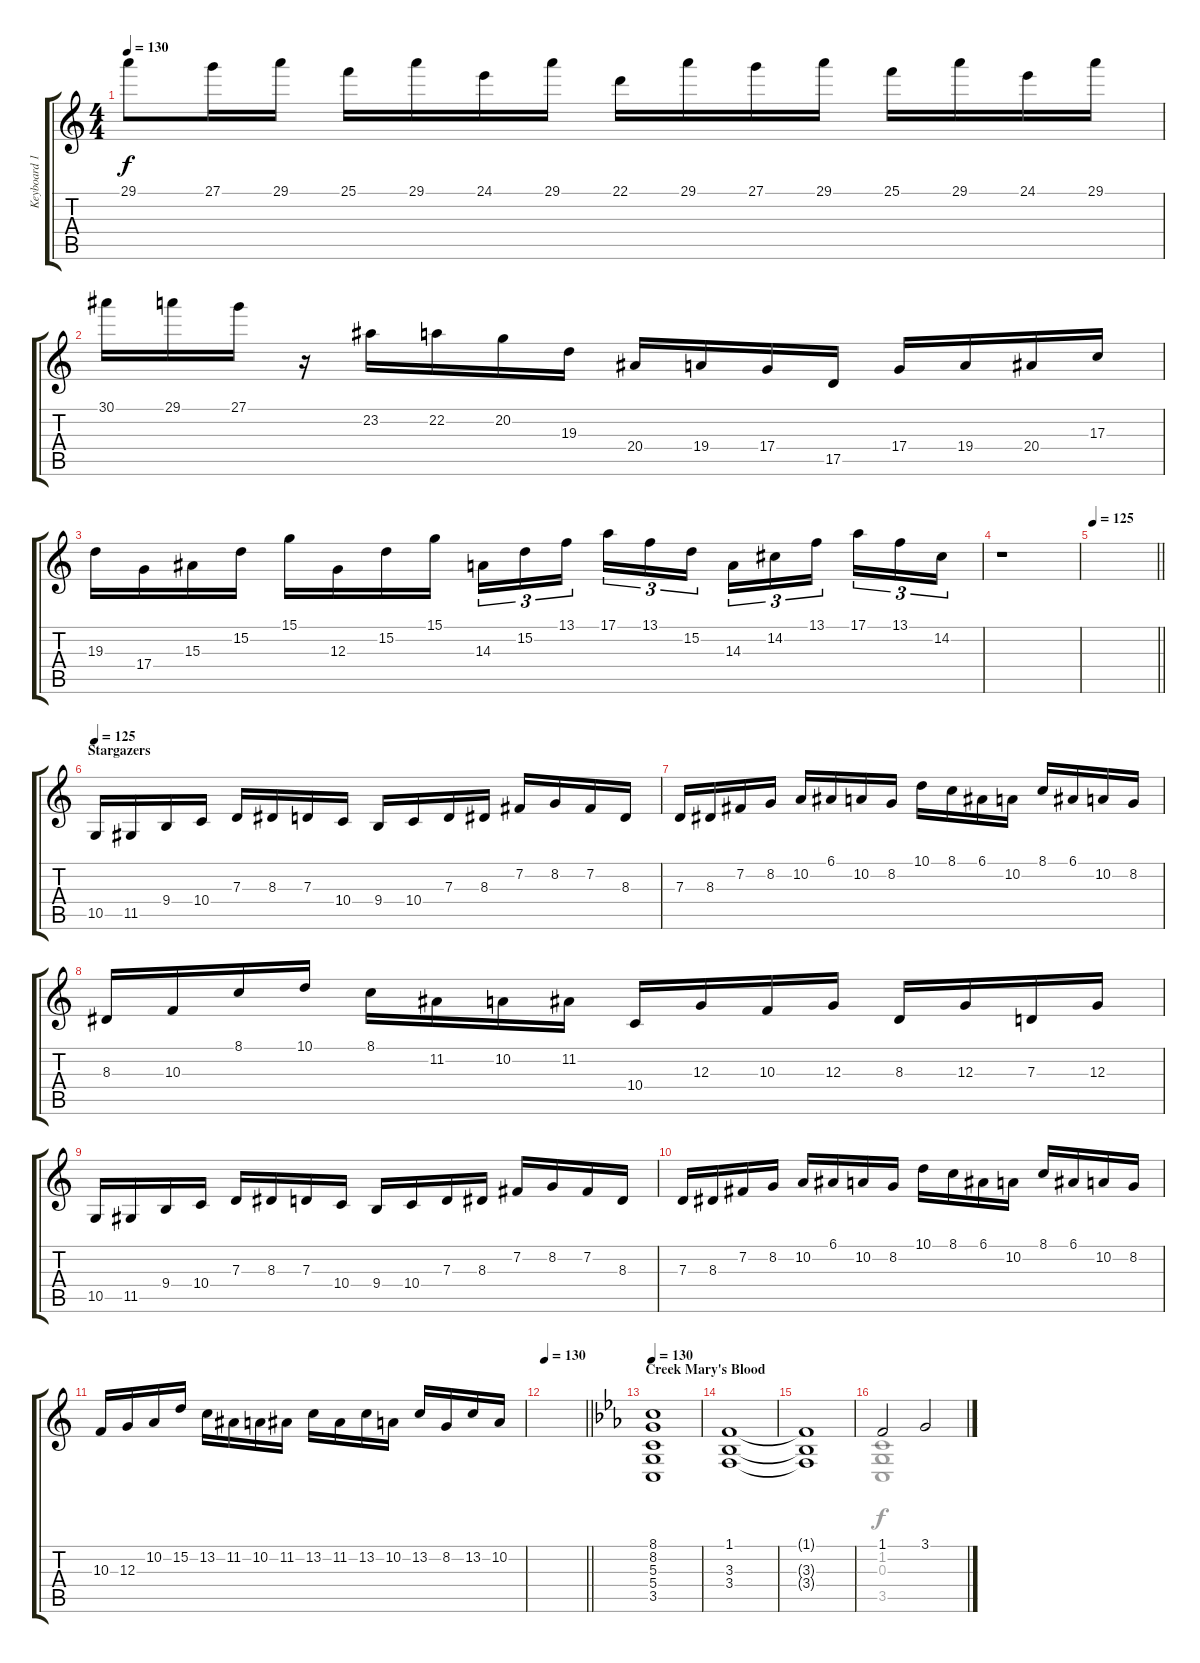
\track ("Keyboard 1" "Keyboard 1") {instrument stringensemble1}
\staff {score tabs}
\tuning (E4 B3 G3 D3 A2 E2) {hide}
\voice
\ts (4 4)
\tempo 130
\clef g2
\ks c
29.1.8{dy f} 27.1.16 29.1.16 25.1.16 29.1.16 24.1.16 29.1.16 22.1.16 29.1.16 27.1.16 29.1.16 25.1.16 29.1.16 24.1.16 29.1.16 |
30.1.16 29.1.16 27.1.16 r.16 23.2.16 22.2.16 20.2.16 19.3.16 20.4.16 19.4.16 17.4.16 17.5.16 17.4.16 19.4.16 20.4.16 17.3.16 |
19.3.16 17.4.16 15.3.16 15.2.16 15.1.16 12.3.16 15.2.16 15.1.16 14.3.16{tu (3 2)} 15.2.16{tu (3 2)} 13.1.16{tu (3 2) beam splitsecondary} 17.1.16{tu (3 2)} 13.1.16{tu (3 2)} 15.2.16{tu (3 2)} 14.3.16{tu (3 2)} 14.2.16{tu (3 2)} 13.1.16{tu (3 2) beam splitsecondary} 17.1.16{tu (3 2)} 13.1.16{tu (3 2)} 14.2.16{tu (3 2)} |
r.1 |
\tempo 125
\barLineRight lightlight
|
\section ("" "Stargazers")
\tempo 125
10.5.16 11.5.16 9.4.16 10.4.16 7.3.16 8.3.16 7.3.16 10.4.16 9.4.16 10.4.16 7.3.16 8.3.16 7.2.16 8.2.16 7.2.16 8.3.16 |
7.3.16 8.3.16 7.2.16 8.2.16 10.2.16 6.1.16 10.2.16 8.2.16 10.1.16 8.1.16 6.1.16 10.2.16 8.1.16 6.1.16 10.2.16 8.2.16 |
8.3.16 10.3.16 8.1.16 10.1.16 8.1.16 11.2.16 10.2.16 11.2.16 10.4.16 12.3.16 10.3.16 12.3.16 8.3.16 12.3.16 7.3.16 12.3.16 |
10.5.16 11.5.16 9.4.16 10.4.16 7.3.16 8.3.16 7.3.16 10.4.16 9.4.16 10.4.16 7.3.16 8.3.16 7.2.16 8.2.16 7.2.16 8.3.16 |
7.3.16 8.3.16 7.2.16 8.2.16 10.2.16 6.1.16 10.2.16 8.2.16 10.1.16 8.1.16 6.1.16 10.2.16 8.1.16 6.1.16 10.2.16 8.2.16 |
10.3.16 12.3.16 10.2.16 15.2.16 13.2.16 11.2.16 10.2.16 11.2.16 13.2.16 11.2.16 13.2.16 10.2.16 13.2.16 8.2.16 13.2.16 10.2.16 |
\tempo 130
\barLineRight lightlight
|
\section ("" "Creek Mary's Blood")
\tempo 130
\ks cminor
(8.1 8.2 5.3 5.4 3.5).1{volume 14} |
(1.1 3.3 3.4).1 |
(1.1{t} 3.3{t} 3.4{t}).1 |
1.1.2 3.1.2
\voice
\clef g2
\ottava regular
\simile none
\ks c
|
|
|
|
\barLineRight lightlight
|
|
|
|
|
|
|
\barLineRight lightlight
|
\ks cminor
|
|
|
(1.2 0.3 3.5).1
